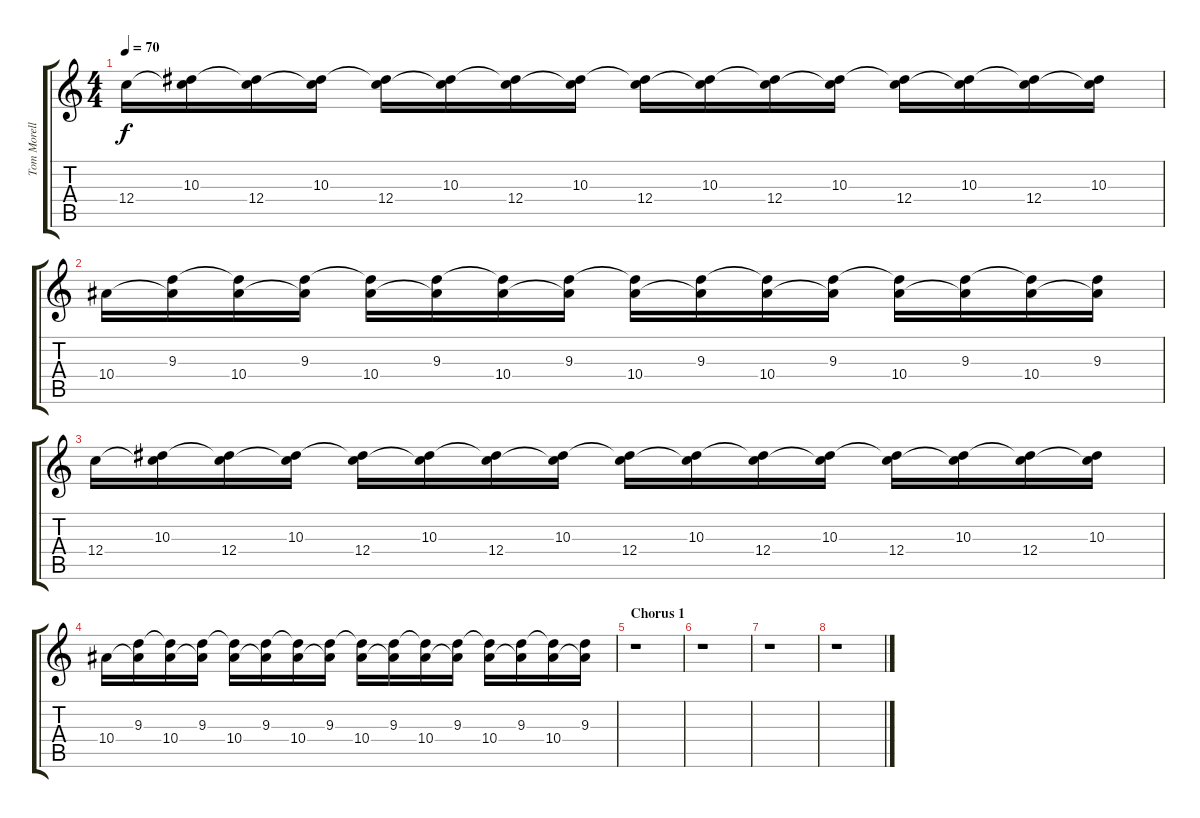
\track ("Tom Morello (clean)" "Tom Morell") {instrument electricguitarjazz}
\staff {score tabs}
\tuning (D4 A3 F3 C3 G2 C2) {hide}
\ts (4 4)
\tempo 70
\clef g2
\ks c
12.4.16{dy f} (10.3 12.4{t}).16 (10.3{t} 12.4).16 (10.3 12.4{t}).16 (10.3{t} 12.4).16 (10.3 12.4{t}).16 (10.3{t} 12.4).16 (10.3 12.4{t}).16 (10.3{t} 12.4).16 (10.3 12.4{t}).16 (10.3{t} 12.4).16 (10.3 12.4{t}).16 (10.3{t} 12.4).16 (10.3 12.4{t}).16 (10.3{t} 12.4).16 (10.3 12.4{t}).16 |
10.4.16 (9.3 10.4{t}).16 (9.3{t} 10.4).16 (9.3 10.4{t}).16 (9.3{t} 10.4).16 (9.3 10.4{t}).16 (9.3{t} 10.4).16 (9.3 10.4{t}).16 (9.3{t} 10.4).16 (9.3 10.4{t}).16 (9.3{t} 10.4).16 (9.3 10.4{t}).16 (9.3{t} 10.4).16 (9.3 10.4{t}).16 (9.3{t} 10.4).16 (9.3 10.4{t}).16 |
12.4.16 (10.3 12.4{t}).16 (10.3{t} 12.4).16 (10.3 12.4{t}).16 (10.3{t} 12.4).16 (10.3 12.4{t}).16 (10.3{t} 12.4).16 (10.3 12.4{t}).16 (10.3{t} 12.4).16 (10.3 12.4{t}).16 (10.3{t} 12.4).16 (10.3 12.4{t}).16 (10.3{t} 12.4).16 (10.3 12.4{t}).16 (10.3{t} 12.4).16 (10.3 12.4{t}).16 |
10.4.16 (9.3 10.4{t}).16 (9.3{t} 10.4).16 (9.3 10.4{t}).16 (9.3{t} 10.4).16 (9.3 10.4{t}).16 (9.3{t} 10.4).16 (9.3 10.4{t}).16 (9.3{t} 10.4).16{volume 6} (9.3 10.4{t}).16 (9.3{t} 10.4).16 (9.3 10.4{t}).16 (9.3{t} 10.4).16 (9.3 10.4{t}).16 (9.3{t} 10.4).16 (9.3 10.4{t}).16 |
\section ("" "Chorus 1")
r.1 |
r.1 |
r.1 |
r.1
